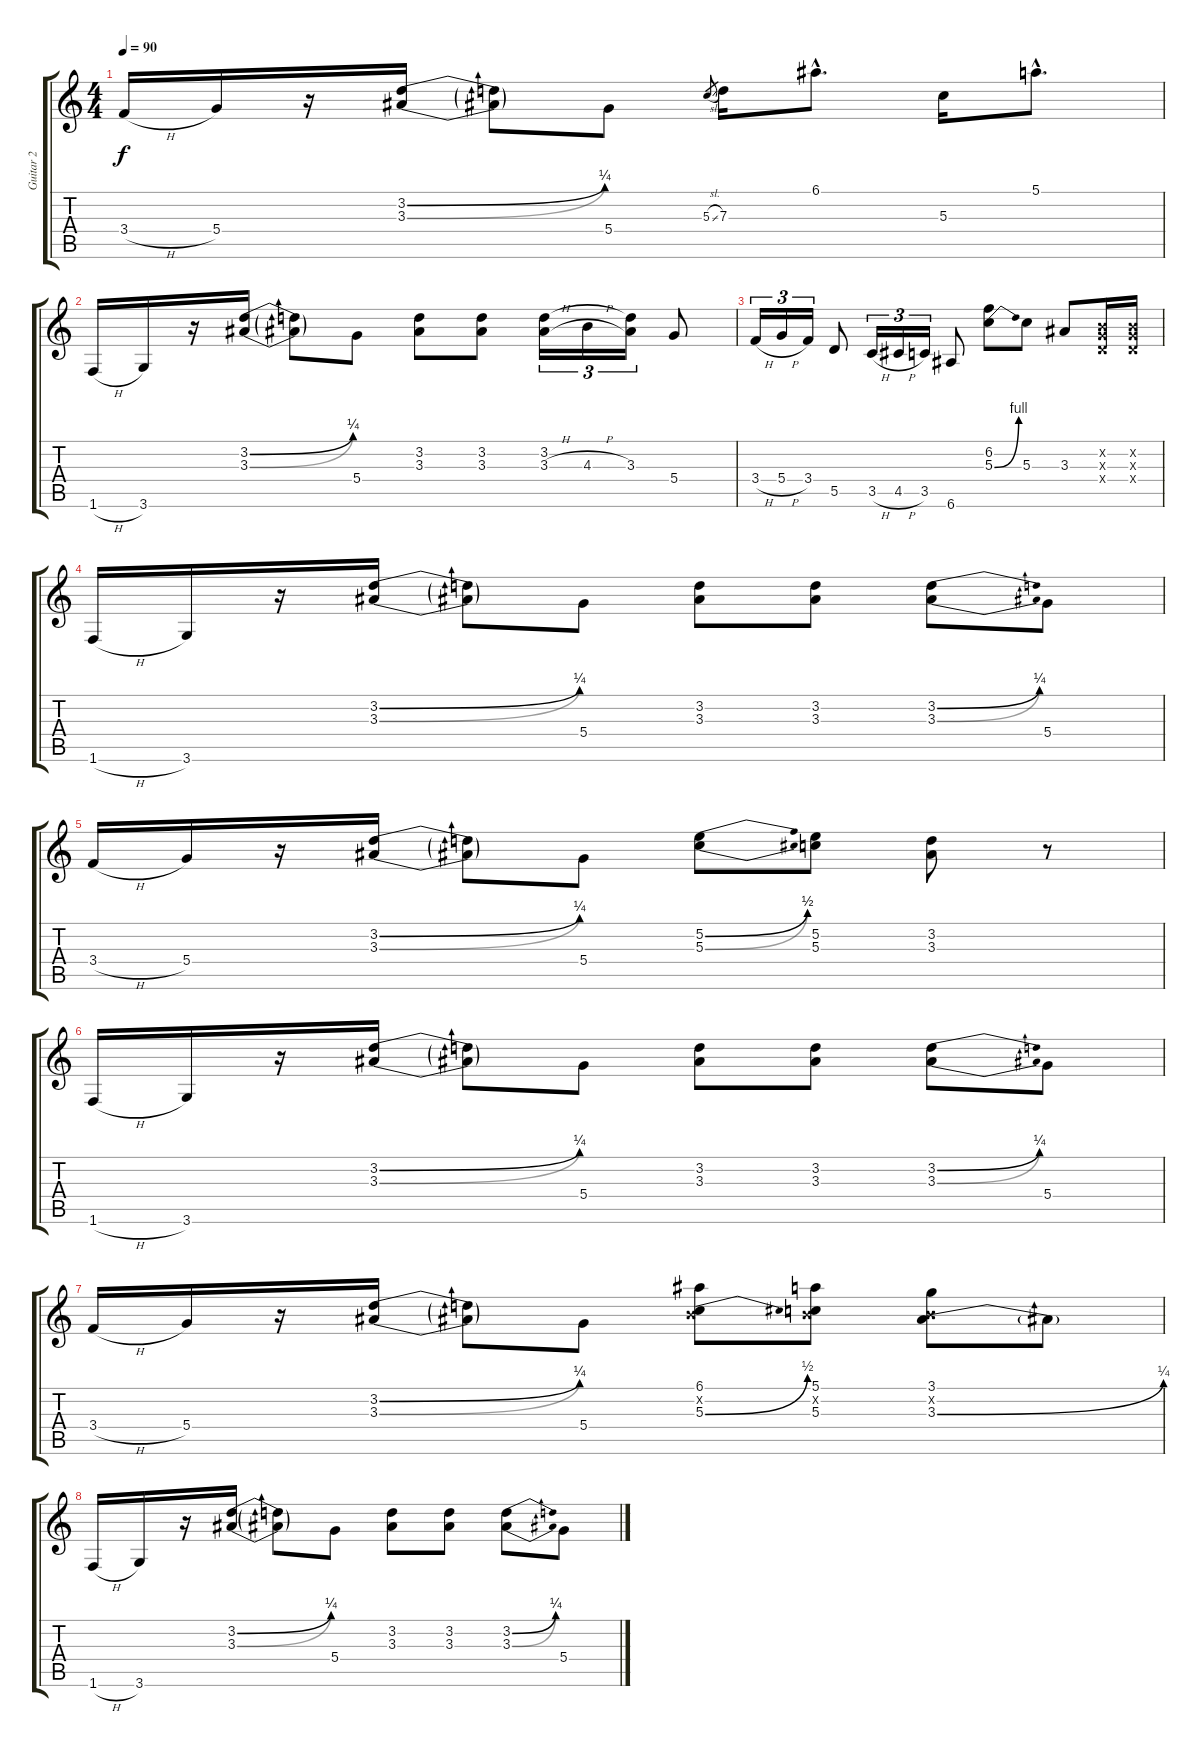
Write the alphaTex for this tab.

\track ("Guitar 2" "Guitar 2") {instrument electricguitarclean}
\staff {score tabs}
\tuning (E4 B3 G3 D3 A2 E2) {hide}
\ts (4 4)
\tempo 90
\clef g2
\ks c
3.4{h}.16{dy f} 5.4.16 r.16 (3.2{be (bend 0 0 60 1)} 3.3{be (bend 0 0 60 1)}).16 (3.2{t} 3.3{t}).8 5.4.8 5.3{sl}.8{gr} 7.3.16 6.1{hac}.8{d} 5.3.16 5.1{hac}.8{d} |
1.6{h}.16 3.6.16 r.16 (3.2{be (bend 0 0 60 1)} 3.3{be (bend 0 0 60 1)}).16 (3.2{t} 3.3{t}).8 5.4.8 (3.2 3.3).8 (3.2 3.3).8 (3.2 3.3{h}).16{tu (3 2)} 4.3{h}.16{tu (3 2)} (3.2{t} 3.3).16{tu (3 2)} 5.4.8 |
3.4{h}.16{tu (3 2)} 5.4{h}.16{tu (3 2)} 3.4.16{tu (3 2)} 5.5.8 3.5{h}.16{tu (3 2)} 4.5{h}.16{tu (3 2)} 3.5.16{tu (3 2)} 6.6.8 (6.2 5.3{be (bend 0 0 60 4)}).8 5.3.8 3.3.8 (0.2{x} 0.3{x} 0.4{x}).16 (0.2{x} 0.3{x} 0.4{x}).16 |
1.6{h}.16 3.6.16 r.16 (3.2{be (bend 0 0 60 1)} 3.3{be (bend 0 0 60 1)}).16 (3.2{t} 3.3{t}).8 5.4.8 (3.2 3.3).8 (3.2 3.3).8 (3.2{be (bend 0 0 60 1)} 3.3{be (bend 0 0 60 1)}).8 5.4.8 |
3.4{h}.16 5.4.16 r.16 (3.2{be (bend 0 0 60 1)} 3.3{be (bend 0 0 60 1)}).16 (3.2{t} 3.3{t}).8 5.4.8 (5.2{be (bend 0 0 60 2)} 5.3{be (bend 0 0 60 2)}).8 (5.2 5.3).8 (3.2 3.3).8 r.8 |
1.6{h}.16 3.6.16 r.16 (3.2{be (bend 0 0 60 1)} 3.3{be (bend 0 0 60 1)}).16 (3.2{t} 3.3{t}).8 5.4.8 (3.2 3.3).8 (3.2 3.3).8 (3.2{be (bend 0 0 60 1)} 3.3{be (bend 0 0 60 1)}).8 5.4.8 |
3.4{h}.16 5.4.16 r.16 (3.2{be (bend 0 0 60 1)} 3.3{be (bend 0 0 60 1)}).16 (3.2{t} 3.3{t}).8 5.4.8 (6.1 0.2{x} 5.3{be (bend 0 0 60 2)}).8 (5.1 0.2{x} 5.3).8 (3.1 0.2{x} 3.3{be (bend 0 0 60 1)}).8 3.3{t}.8 |
1.6{h}.16 3.6.16 r.16 (3.2{be (bend 0 0 60 1)} 3.3{be (bend 0 0 60 1)}).16 (3.2{t} 3.3{t}).8 5.4.8 (3.2 3.3).8 (3.2 3.3).8 (3.2{be (bend 0 0 60 1)} 3.3{be (bend 0 0 60 1)}).8 5.4.8
